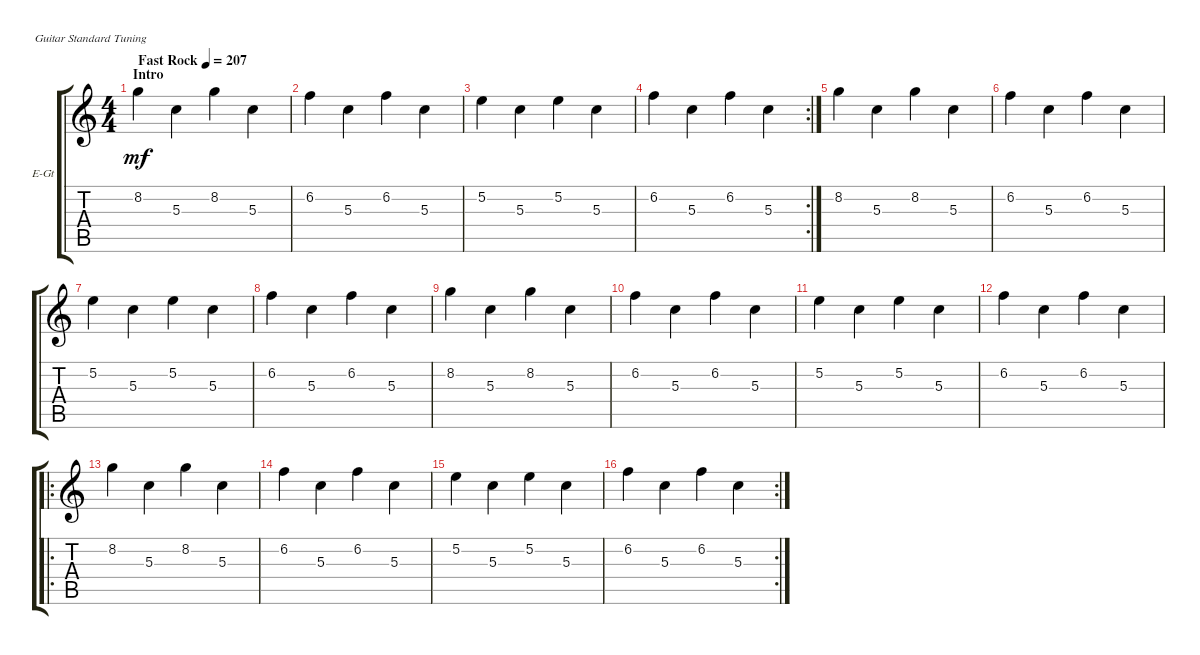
\defaultSystemsLayout 4
\bracketExtendMode groupsimilarinstruments
\firstSystemTrackNameOrientation horizontal
\otherSystemsTrackNameOrientation horizontal
\track ("Guitar 1" "E-Gt") {instrument electricguitarclean}
\staff {score tabs}
\tuning (E4 B3 G3 D3 A2 E2)
\ts (4 4)
\section ("" "Intro")
\tempo (207 "Fast Rock")
\clef g2
\ks c
8.2.4{dy mf instrument electricguitarclean} 5.3.4 8.2.4 5.3.4 |
6.2.4 5.3.4 6.2.4 5.3.4 |
5.2.4 5.3.4 5.2.4 5.3.4 |
\rc 2
6.2.4 5.3.4 6.2.4 5.3.4 |
8.2.4 5.3.4 8.2.4 5.3.4 |
6.2.4 5.3.4 6.2.4 5.3.4 |
5.2.4 5.3.4 5.2.4 5.3.4 |
6.2.4 5.3.4 6.2.4 5.3.4 |
8.2.4 5.3.4 8.2.4 5.3.4 |
6.2.4 5.3.4 6.2.4 5.3.4 |
5.2.4 5.3.4 5.2.4 5.3.4 |
6.2.4 5.3.4 6.2.4 5.3.4 |
\ro
8.2.4 5.3.4 8.2.4 5.3.4 |
6.2.4 5.3.4 6.2.4 5.3.4 |
5.2.4 5.3.4 5.2.4 5.3.4 |
\rc 2
6.2.4 5.3.4 6.2.4 5.3.4
